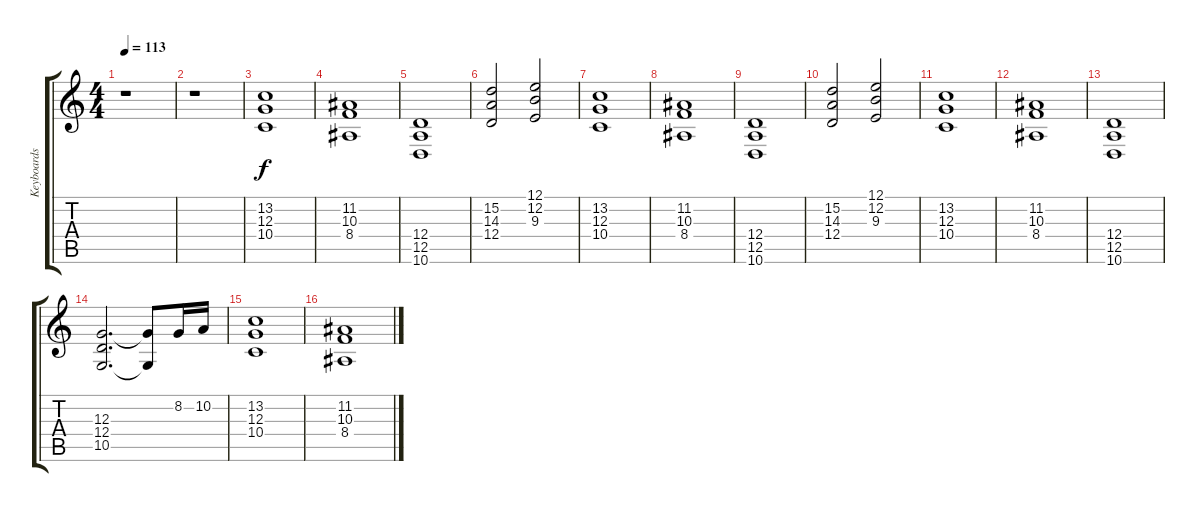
\track ("Keyboards 3" "Keyboards ") {instrument churchorgan}
\staff {score tabs}
\tuning (E4 B3 G3 D3 A2 E2) {hide}
\ts (4 4)
\tempo 113
\clef g2
\ks c
r.1{dy f} |
r.1 |
(13.2 12.3 10.4).1{volume 13 instrument lead2sawtooth} |
(11.2 10.3 8.4).1 |
(12.4 12.5 10.6).1 |
(15.2 14.3 12.4).2 (12.1 12.2 9.3).2 |
(13.2 12.3 10.4).1 |
(11.2 10.3 8.4).1 |
(12.4 12.5 10.6).1 |
(15.2 14.3 12.4).2 (12.1 12.2 9.3).2 |
(13.2 12.3 10.4).1 |
(11.2 10.3 8.4).1 |
(12.4 12.5 10.6).1 |
(12.3 12.4 10.5).2{d} (12.3{t} 10.5{t}).8 8.2.16 10.2.16 |
(13.2 12.3 10.4).1 |
(11.2 10.3 8.4).1
